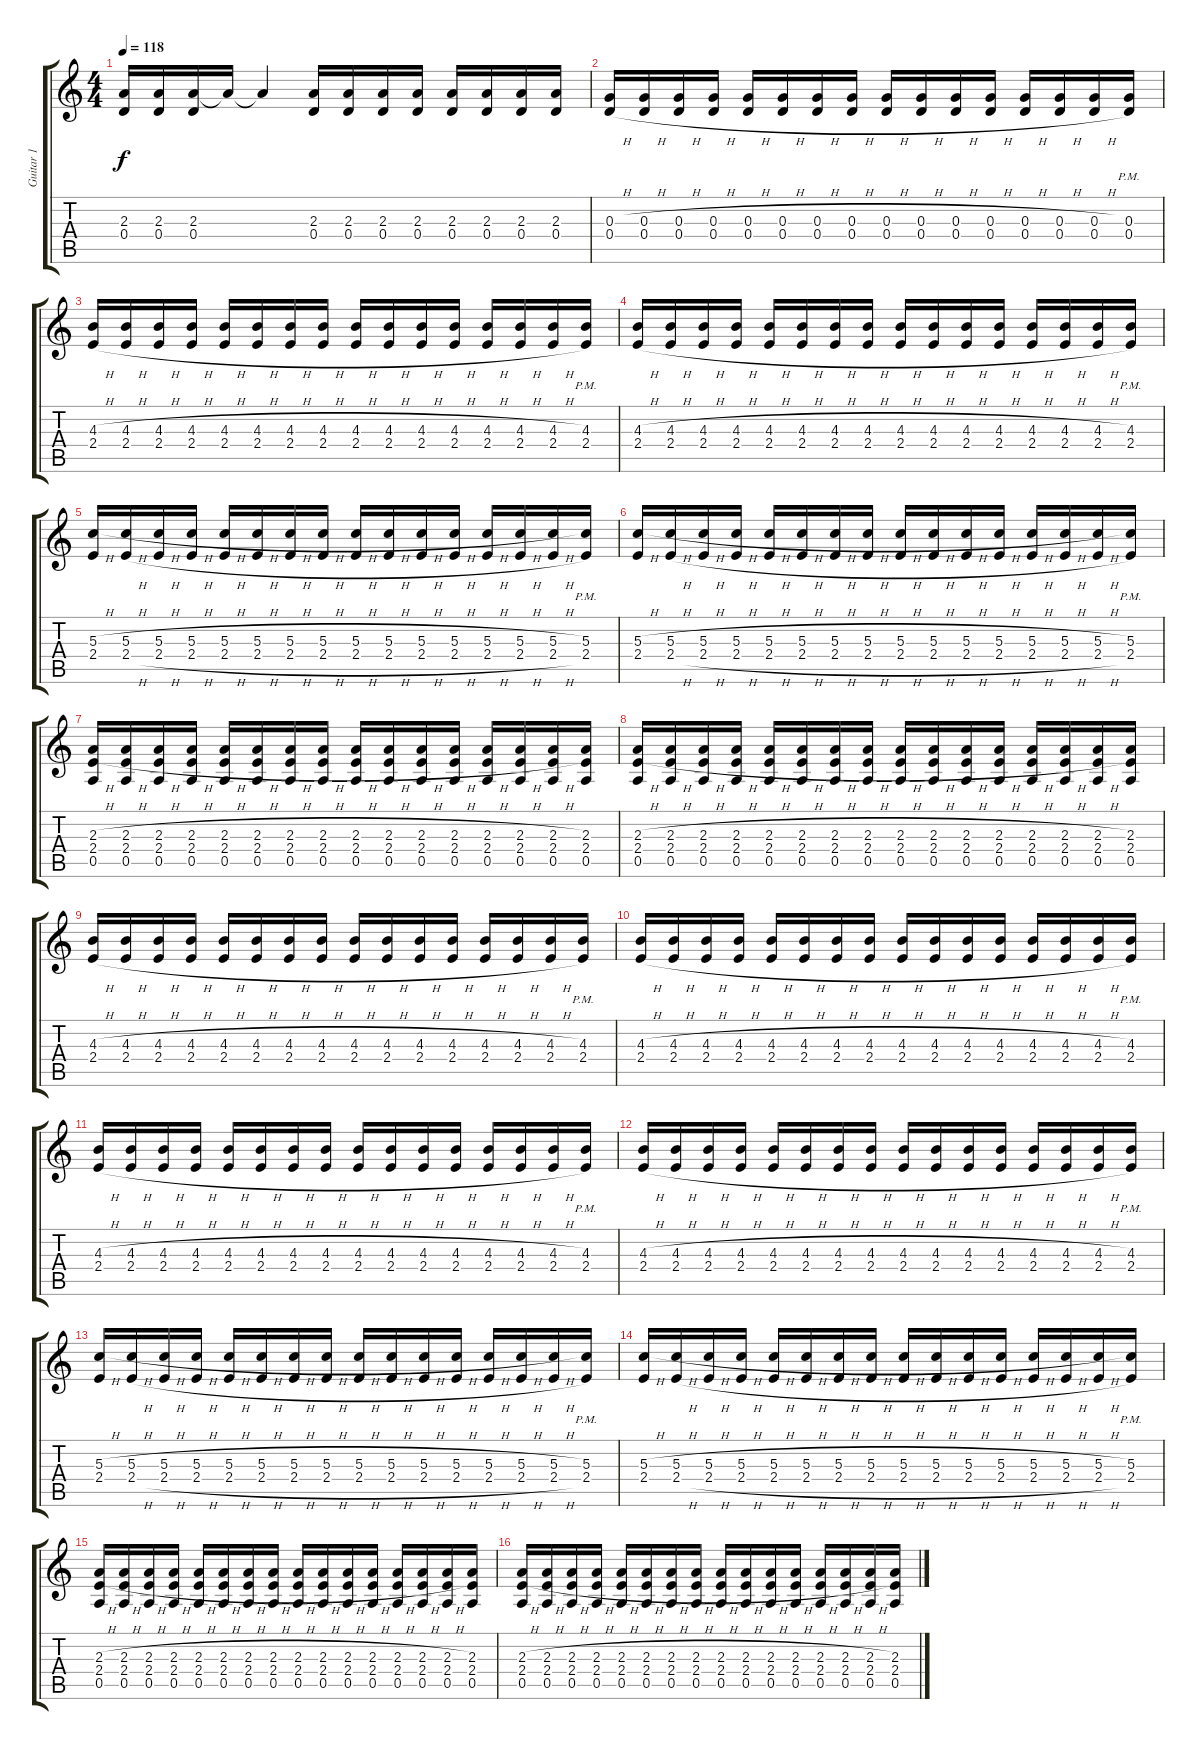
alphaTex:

\track ("Guitar 1" "Guitar 1") {instrument acousticguitarsteel}
\staff {score tabs}
\tuning (E4 B3 G3 D3 A2 E2) {hide}
\ts (4 4)
\tempo 118
\clef g2
\ks c
(2.3 0.4).16{dy f} (2.3 0.4).16 (2.3 0.4).16 2.3{t}.16 2.3{t}.4 (2.3 0.4).16 (2.3 0.4).16 (2.3 0.4).16 (2.3 0.4).16 (2.3 0.4).16 (2.3 0.4).16 (2.3 0.4).16 (2.3 0.4).16 |
(0.3{h} 0.4{h}).16 (0.3{h} 0.4{h}).16 (0.3{h} 0.4{h}).16 (0.3{h} 0.4{h}).16 (0.3{h} 0.4{h}).16 (0.3{h} 0.4{h}).16 (0.3{h} 0.4{h}).16 (0.3{h} 0.4{h}).16 (0.3{h} 0.4{h}).16 (0.3{h} 0.4{h}).16 (0.3{h} 0.4{h}).16 (0.3{h} 0.4{h}).16 (0.3{h} 0.4{h}).16 (0.3{h} 0.4{h}).16 (0.3{h} 0.4{h}).16 (0.3{pm} 0.4).16 |
(4.3{h} 2.4{h}).16{txt " "} (4.3{h} 2.4{h}).16 (4.3{h} 2.4{h}).16 (4.3{h} 2.4{h}).16 (4.3{h} 2.4{h}).16 (4.3{h} 2.4{h}).16 (4.3{h} 2.4{h}).16 (4.3{h} 2.4{h}).16 (4.3{h} 2.4{h}).16 (4.3{h} 2.4{h}).16 (4.3{h} 2.4{h}).16 (4.3{h} 2.4{h}).16 (4.3{h} 2.4{h}).16 (4.3{h} 2.4{h}).16 (4.3{h} 2.4{h}).16 (4.3{pm} 2.4{pm}).16 |
(4.3{h} 2.4{h}).16{txt " "} (4.3{h} 2.4{h}).16 (4.3{h} 2.4{h}).16 (4.3{h} 2.4{h}).16 (4.3{h} 2.4{h}).16 (4.3{h} 2.4{h}).16 (4.3{h} 2.4{h}).16 (4.3{h} 2.4{h}).16 (4.3{h} 2.4{h}).16 (4.3{h} 2.4{h}).16 (4.3{h} 2.4{h}).16 (4.3{h} 2.4{h}).16 (4.3{h} 2.4{h}).16 (4.3{h} 2.4{h}).16 (4.3{h} 2.4{h}).16 (4.3{pm} 2.4{pm}).16 |
(5.3{h} 2.4).16{txt " "} (5.3{h} 2.4{h}).16 (5.3{h} 2.4{h}).16 (5.3{h} 2.4{h}).16 (5.3{h} 2.4{h}).16 (5.3{h} 2.4{h}).16 (5.3{h} 2.4{h}).16 (5.3{h} 2.4{h}).16 (5.3{h} 2.4{h}).16 (5.3{h} 2.4{h}).16 (5.3{h} 2.4{h}).16 (5.3{h} 2.4{h}).16 (5.3{h} 2.4{h}).16 (5.3{h} 2.4{h}).16 (5.3{h} 2.4{h}).16 (5.3{pm} 2.4{pm}).16 |
(5.3{h} 2.4).16{txt " "} (5.3{h} 2.4{h}).16 (5.3{h} 2.4{h}).16 (5.3{h} 2.4{h}).16 (5.3{h} 2.4{h}).16 (5.3{h} 2.4{h}).16 (5.3{h} 2.4{h}).16 (5.3{h} 2.4{h}).16 (5.3{h} 2.4{h}).16 (5.3{h} 2.4{h}).16 (5.3{h} 2.4{h}).16 (5.3{h} 2.4{h}).16 (5.3{h} 2.4{h}).16 (5.3{h} 2.4{h}).16 (5.3{h} 2.4{h}).16 (5.3{pm} 2.4{pm}).16 |
(2.3{h} 2.4{h} 0.5).16 (2.3{h} 2.4{h} 0.5).16 (2.3{h} 2.4{h} 0.5).16 (2.3{h} 2.4{h} 0.5).16 (2.3{h} 2.4{h} 0.5).16 (2.3{h} 2.4{h} 0.5).16 (2.3{h} 2.4{h} 0.5).16 (2.3{h} 2.4{h} 0.5).16 (2.3{h} 2.4{h} 0.5).16 (2.3{h} 2.4{h} 0.5).16 (2.3{h} 2.4{h} 0.5).16 (2.3{h} 2.4{h} 0.5).16 (2.3{h} 2.4{h} 0.5).16 (2.3{h} 2.4{h} 0.5).16 (2.3{h} 2.4{h} 0.5).16 (2.3 2.4 0.5).16 |
(2.3{h} 2.4{h} 0.5).16 (2.3{h} 2.4{h} 0.5).16 (2.3{h} 2.4{h} 0.5).16 (2.3{h} 2.4{h} 0.5).16 (2.3{h} 2.4{h} 0.5).16 (2.3{h} 2.4{h} 0.5).16 (2.3{h} 2.4{h} 0.5).16 (2.3{h} 2.4{h} 0.5).16 (2.3{h} 2.4{h} 0.5).16 (2.3{h} 2.4{h} 0.5).16 (2.3{h} 2.4{h} 0.5).16 (2.3{h} 2.4{h} 0.5).16 (2.3{h} 2.4{h} 0.5).16 (2.3{h} 2.4{h} 0.5).16 (2.3{h} 2.4{h} 0.5).16 (2.3 2.4 0.5).16 |
(4.3{h} 2.4{h}).16{txt " "} (4.3{h} 2.4{h}).16 (4.3{h} 2.4{h}).16 (4.3{h} 2.4{h}).16 (4.3{h} 2.4{h}).16 (4.3{h} 2.4{h}).16 (4.3{h} 2.4{h}).16 (4.3{h} 2.4{h}).16 (4.3{h} 2.4{h}).16 (4.3{h} 2.4{h}).16 (4.3{h} 2.4{h}).16 (4.3{h} 2.4{h}).16 (4.3{h} 2.4{h}).16 (4.3{h} 2.4{h}).16 (4.3{h} 2.4{h}).16 (4.3{pm} 2.4{pm}).16 |
(4.3{h} 2.4{h}).16{txt " "} (4.3{h} 2.4{h}).16 (4.3{h} 2.4{h}).16 (4.3{h} 2.4{h}).16 (4.3{h} 2.4{h}).16 (4.3{h} 2.4{h}).16 (4.3{h} 2.4{h}).16 (4.3{h} 2.4{h}).16 (4.3{h} 2.4{h}).16 (4.3{h} 2.4{h}).16 (4.3{h} 2.4{h}).16 (4.3{h} 2.4{h}).16 (4.3{h} 2.4{h}).16 (4.3{h} 2.4{h}).16 (4.3{h} 2.4{h}).16 (4.3{pm} 2.4{pm}).16 |
(4.3{h} 2.4{h}).16{txt " "} (4.3{h} 2.4{h}).16 (4.3{h} 2.4{h}).16 (4.3{h} 2.4{h}).16 (4.3{h} 2.4{h}).16 (4.3{h} 2.4{h}).16 (4.3{h} 2.4{h}).16 (4.3{h} 2.4{h}).16 (4.3{h} 2.4{h}).16 (4.3{h} 2.4{h}).16 (4.3{h} 2.4{h}).16 (4.3{h} 2.4{h}).16 (4.3{h} 2.4{h}).16 (4.3{h} 2.4{h}).16 (4.3{h} 2.4{h}).16 (4.3{pm} 2.4{pm}).16 |
(4.3{h} 2.4{h}).16{txt " "} (4.3{h} 2.4{h}).16 (4.3{h} 2.4{h}).16 (4.3{h} 2.4{h}).16 (4.3{h} 2.4{h}).16 (4.3{h} 2.4{h}).16 (4.3{h} 2.4{h}).16 (4.3{h} 2.4{h}).16 (4.3{h} 2.4{h}).16 (4.3{h} 2.4{h}).16 (4.3{h} 2.4{h}).16 (4.3{h} 2.4{h}).16 (4.3{h} 2.4{h}).16 (4.3{h} 2.4{h}).16 (4.3{h} 2.4{h}).16 (4.3{pm} 2.4{pm}).16 |
(5.3{h} 2.4).16{txt " "} (5.3{h} 2.4{h}).16 (5.3{h} 2.4{h}).16 (5.3{h} 2.4{h}).16 (5.3{h} 2.4{h}).16 (5.3{h} 2.4{h}).16 (5.3{h} 2.4{h}).16 (5.3{h} 2.4{h}).16 (5.3{h} 2.4{h}).16 (5.3{h} 2.4{h}).16 (5.3{h} 2.4{h}).16 (5.3{h} 2.4{h}).16 (5.3{h} 2.4{h}).16 (5.3{h} 2.4{h}).16 (5.3{h} 2.4{h}).16 (5.3{pm} 2.4{pm}).16 |
(5.3{h} 2.4).16{txt " "} (5.3{h} 2.4{h}).16 (5.3{h} 2.4{h}).16 (5.3{h} 2.4{h}).16 (5.3{h} 2.4{h}).16 (5.3{h} 2.4{h}).16 (5.3{h} 2.4{h}).16 (5.3{h} 2.4{h}).16 (5.3{h} 2.4{h}).16 (5.3{h} 2.4{h}).16 (5.3{h} 2.4{h}).16 (5.3{h} 2.4{h}).16 (5.3{h} 2.4{h}).16 (5.3{h} 2.4{h}).16 (5.3{h} 2.4{h}).16 (5.3{pm} 2.4{pm}).16 |
(2.3{h} 2.4{h} 0.5).16 (2.3{h} 2.4{h} 0.5).16 (2.3{h} 2.4{h} 0.5).16 (2.3{h} 2.4{h} 0.5).16 (2.3{h} 2.4{h} 0.5).16 (2.3{h} 2.4{h} 0.5).16 (2.3{h} 2.4{h} 0.5).16 (2.3{h} 2.4{h} 0.5).16 (2.3{h} 2.4{h} 0.5).16 (2.3{h} 2.4{h} 0.5).16 (2.3{h} 2.4{h} 0.5).16 (2.3{h} 2.4{h} 0.5).16 (2.3{h} 2.4{h} 0.5).16 (2.3{h} 2.4{h} 0.5).16 (2.3{h} 2.4{h} 0.5).16 (2.3 2.4 0.5).16 |
(2.3{h} 2.4{h} 0.5).16 (2.3{h} 2.4{h} 0.5).16 (2.3{h} 2.4{h} 0.5).16 (2.3{h} 2.4{h} 0.5).16 (2.3{h} 2.4{h} 0.5).16 (2.3{h} 2.4{h} 0.5).16 (2.3{h} 2.4{h} 0.5).16 (2.3{h} 2.4{h} 0.5).16 (2.3{h} 2.4{h} 0.5).16 (2.3{h} 2.4{h} 0.5).16 (2.3{h} 2.4{h} 0.5).16 (2.3{h} 2.4{h} 0.5).16 (2.3{h} 2.4{h} 0.5).16 (2.3{h} 2.4{h} 0.5).16 (2.3{h} 2.4{h} 0.5).16 (2.3 2.4 0.5).16
